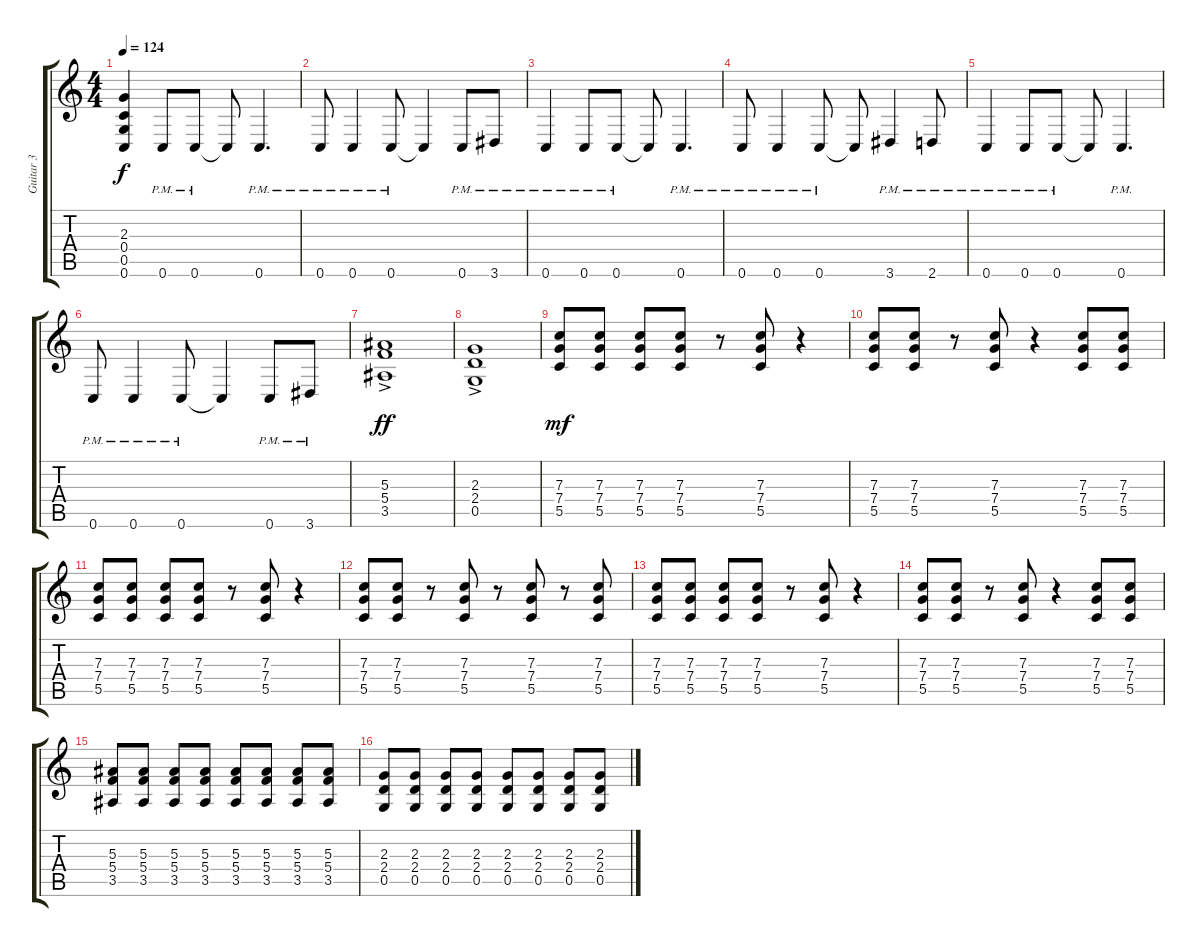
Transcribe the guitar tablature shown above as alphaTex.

\track ("Guitar 3" "Guitar 3") {instrument distortionguitar}
\staff {score tabs}
\tuning (D4 A3 F3 C3 G2 C2) {hide}
\ts (4 4)
\tempo 124
\clef g2
\ks c
(2.3 0.4 0.5 0.6).4{dy f} 0.6{pm}.8 0.6{pm}.8 0.6{t}.8 0.6{pm}.4{d} |
0.6{pm}.8 0.6{pm}.4 0.6{pm}.8 0.6{t}.4 0.6{pm}.8 3.6{pm}.8 |
0.6{pm}.4 0.6{pm}.8 0.6{pm}.8 0.6{t}.8 0.6{pm}.4{d} |
0.6{pm}.8 0.6{pm}.4 0.6{pm}.8 0.6{t}.8 3.6{pm}.4 2.6{pm}.8 |
0.6{pm}.4 0.6{pm}.8 0.6{pm}.8 0.6{t}.8 0.6{pm}.4{d} |
0.6{pm}.8 0.6{pm}.4 0.6{pm}.8 0.6{t}.4 0.6{pm}.8 3.6{pm}.8 |
(5.3{ac} 5.4{ac} 3.5{ac}).1{dy ff} |
(2.3{ac} 2.4{ac} 0.5{ac}).1 |
(7.3 7.4 5.5).8{dy mf} (7.3 7.4 5.5).8 (7.3 7.4 5.5).8 (7.3 7.4 5.5).8 r.8 (7.3 7.4 5.5).8 r.4 |
(7.3 7.4 5.5).8 (7.3 7.4 5.5).8 r.8 (7.3 7.4 5.5).8 r.4 (7.3 7.4 5.5).8 (7.3 7.4 5.5).8 |
(7.3 7.4 5.5).8 (7.3 7.4 5.5).8 (7.3 7.4 5.5).8 (7.3 7.4 5.5).8 r.8 (7.3 7.4 5.5).8 r.4 |
(7.3 7.4 5.5).8 (7.3 7.4 5.5).8 r.8 (7.3 7.4 5.5).8 r.8 (7.3 7.4 5.5).8 r.8 (7.3 7.4 5.5).8 |
(7.3 7.4 5.5).8 (7.3 7.4 5.5).8 (7.3 7.4 5.5).8 (7.3 7.4 5.5).8 r.8 (7.3 7.4 5.5).8 r.4 |
(7.3 7.4 5.5).8 (7.3 7.4 5.5).8 r.8 (7.3 7.4 5.5).8 r.4 (7.3 7.4 5.5).8 (7.3 7.4 5.5).8 |
(5.3 5.4 3.5).8 (5.3 5.4 3.5).8 (5.3 5.4 3.5).8 (5.3 5.4 3.5).8 (5.3 5.4 3.5).8 (5.3 5.4 3.5).8 (5.3 5.4 3.5).8 (5.3 5.4 3.5).8 |
(2.3 2.4 0.5).8 (2.3 2.4 0.5).8 (2.3 2.4 0.5).8 (2.3 2.4 0.5).8 (2.3 2.4 0.5).8 (2.3 2.4 0.5).8 (2.3 2.4 0.5).8 (2.3 2.4 0.5).8
